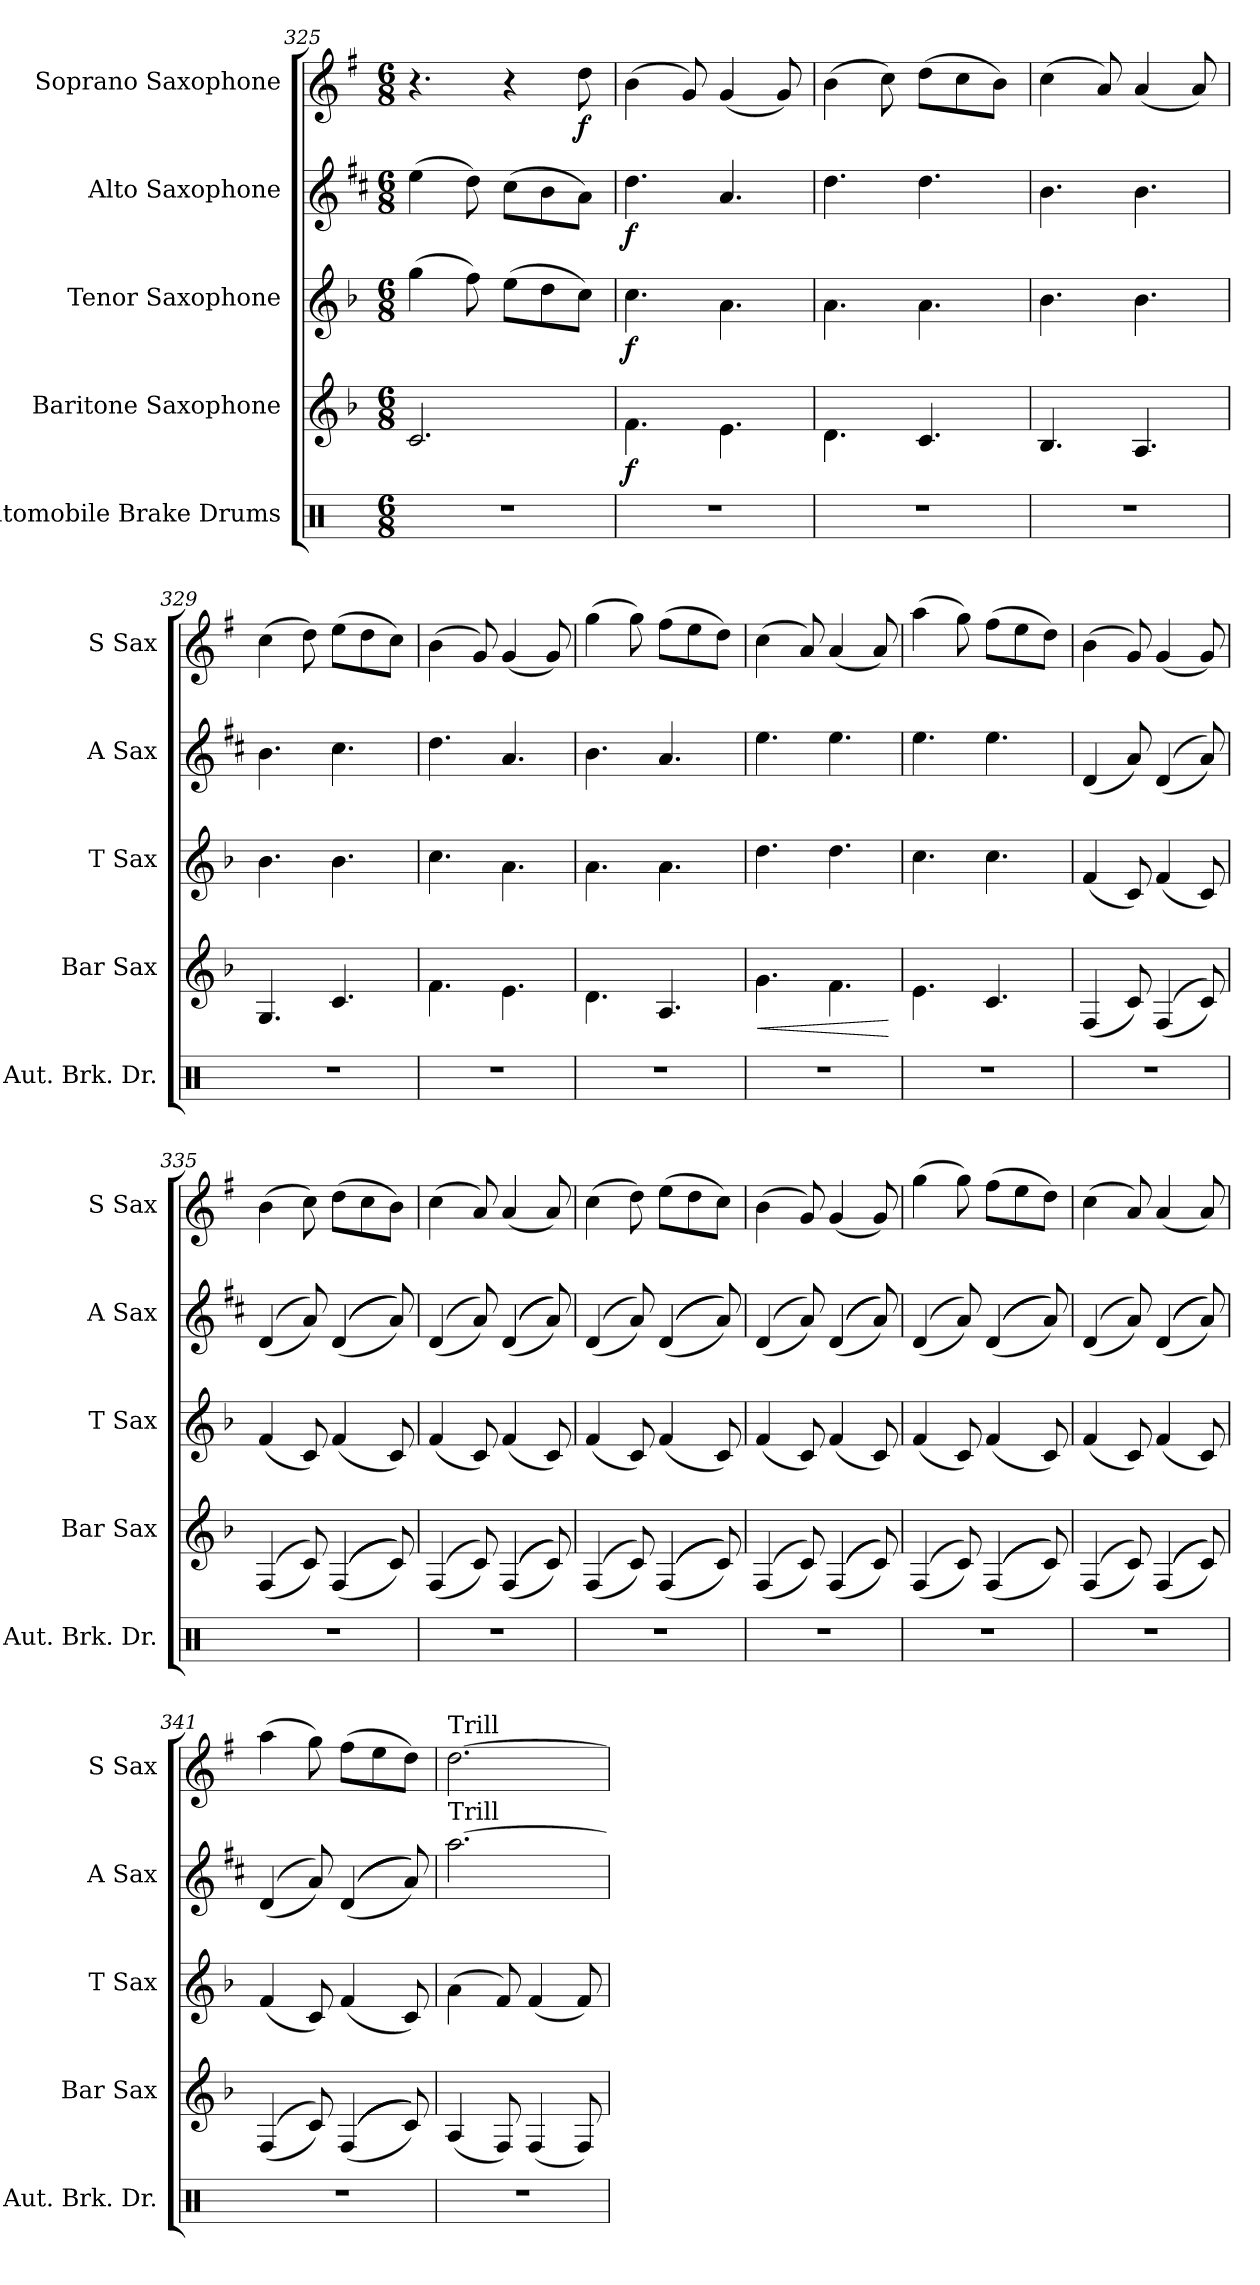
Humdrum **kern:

**kern	**kern	**dynam	**kern	**dynam	**kern	**dynam	**kern	**dynam
*part5	*part4	*part4	*part3	*part3	*part2	*part2	*part1	*part1
*staff5	*staff4	*staff4	*staff3	*staff3	*staff2	*staff2	*staff1	*staff1
*I"Automobile Brake Drums	*I"Baritone Saxophone	*	*I"Tenor Saxophone	*	*I"Alto Saxophone	*	*I"Soprano Saxophone	*
*I'Aut. Brk. Dr.	*I'Bar Sax	*	*I'T Sax	*	*I'A Sax	*	*I'S Sax	*
*clefX	*clefG2	*	*clefG2	*	*clefG2	*	*clefG2	*
*	*ITrd12c21	*	*ITrd8c14	*	*ITrd5c9	*	*ITrd1c2	*
*k[]	*k[b-]	*	*k[b-]	*	*k[b-]	*	*k[b-]	*
*M6/8	*M6/8	*	*M6/8	*	*M6/8	*	*M6/8	*
=325	=325	=325	=325	=325	=325	=325	=325	=325
2.r	2.C/	.	(4g\	.	(4g\	.	4.r	.
.	.	.	8f\)	.	8f\)	.	.	.
.	.	.	(8e\L	.	(8e\L	.	4r	.
.	.	.	8d\	.	8d\	.	.	.
!	!	!	!	!	!	!	!	!LO:DY:b
.	.	.	8c\J)	.	8c\J)	.	8cc\	f
=326	=326	=326	=326	=326	=326	=326	=326	=326
!	!	!LO:DY:b	!	!LO:DY:b	!	!LO:DY:b	!	!
2.r	4.F\	f	4.c\	f	4.f\	f	(4a\	.
.	.	.	.	.	.	.	8f/)	.
.	4.E\	.	4.A\	.	4.c/	.	(4f/	.
.	.	.	.	.	.	.	8f/)	.
=327	=327	=327	=327	=327	=327	=327	=327	=327
2.r	4.D\	.	4.A\	.	4.f\	.	(4a\	.
.	.	.	.	.	.	.	8b-\)	.
.	4.C/	.	4.A\	.	4.f\	.	(8cc\L	.
.	.	.	.	.	.	.	8b-\	.
.	.	.	.	.	.	.	8a\J)	.
=328	=328	=328	=328	=328	=328	=328	=328	=328
2.r	4.BB-/	.	4.B-\	.	4.d\	.	(4b-\	.
.	.	.	.	.	.	.	8g/)	.
.	4.AA/	.	4.B-\	.	4.d\	.	(4g/	.
.	.	.	.	.	.	.	8g/)	.
!!LO:LB:g=z
=329	=329	=329	=329	=329	=329	=329	=329	=329
2.r	4.GG/	.	4.B-\	.	4.d\	.	(4b-\	.
.	.	.	.	.	.	.	8cc\)	.
.	4.C/	.	4.B-\	.	4.e\	.	(8dd\L	.
.	.	.	.	.	.	.	8cc\	.
.	.	.	.	.	.	.	8b-\J)	.
=330	=330	=330	=330	=330	=330	=330	=330	=330
2.r	4.F\	.	4.c\	.	4.f\	.	(4a\	.
.	.	.	.	.	.	.	8f/)	.
.	4.E\	.	4.A\	.	4.c/	.	(4f/	.
.	.	.	.	.	.	.	8f/)	.
=331	=331	=331	=331	=331	=331	=331	=331	=331
2.r	4.D\	.	4.A\	.	4.d\	.	(4ff\	.
.	.	.	.	.	.	.	8ff\)	.
.	4.AA/	.	4.A\	.	4.c/	.	(8ee\L	.
.	.	.	.	.	.	.	8dd\	.
.	.	.	.	.	.	.	8cc\J)	.
=332	=332	=332	=332	=332	=332	=332	=332	=332
!	!	!LO:HP:b	!	!	!	!	!	!
2.r	4.G\	<	4.d\	.	4.g\	.	(4b-\	.
.	.	.	.	.	.	.	8g/)	.
.	4.F\	.	4.d\	.	4.g\	.	(4g/	.
.	.	.	.	.	.	.	8g/)	.
.	.	[	.	.	.	.	.	.
=333	=333	=333	=333	=333	=333	=333	=333	=333
2.r	4.E\	.	4.c\	.	4.g\	.	(4gg\	.
.	.	.	.	.	.	.	8ff\)	.
.	4.C/	.	4.c\	.	4.g\	.	(8ee\L	.
.	.	.	.	.	.	.	8dd\	.
.	.	.	.	.	.	.	8cc\J)	.
=334	=334	=334	=334	=334	=334	=334	=334	=334
2.r	(4FF/	.	(4F/	.	(4F/	.	(4a\	.
.	8C/)	.	8C/)	.	8c/)	.	8f/)	.
.	((4FF/	.	(4F/	.	((4F/	.	(4f/	.
.	8C/))	.	8C/)	.	8c/))	.	8f/)	.
!!LO:PB:g=z
=335	=335	=335	=335	=335	=335	=335	=335	=335
2.r	((4FF/	.	(4F/	.	((4F/	.	(4a\	.
.	8C/))	.	8C/)	.	8c/))	.	8b-\)	.
.	((((4FF/	.	(4F/	.	((((4F/	.	(8cc\L	.
.	.	.	.	.	.	.	8b-\	.
.	8C/))))	.	8C/)	.	8c/))))	.	8a\J)	.
=336	=336	=336	=336	=336	=336	=336	=336	=336
2.r	((4FF/	.	(4F/	.	((4F/	.	(4b-\	.
.	8C/))	.	8C/)	.	8c/))	.	8g/)	.
.	((((4FF/	.	(4F/	.	((((4F/	.	(4g/	.
.	8C/))))	.	8C/)	.	8c/))))	.	8g/)	.
=337	=337	=337	=337	=337	=337	=337	=337	=337
2.r	((4FF/	.	(4F/	.	((4F/	.	(4b-\	.
.	8C/))	.	8C/)	.	8c/))	.	8cc\)	.
.	((((4FF/	.	(4F/	.	((((4F/	.	(8dd\L	.
.	.	.	.	.	.	.	8cc\	.
.	8C/))))	.	8C/)	.	8c/))))	.	8b-\J)	.
=338	=338	=338	=338	=338	=338	=338	=338	=338
2.r	((4FF/	.	(4F/	.	((4F/	.	(4a\	.
.	8C/))	.	8C/)	.	8c/))	.	8f/)	.
.	((((4FF/	.	(4F/	.	((((4F/	.	(4f/	.
.	8C/))))	.	8C/)	.	8c/))))	.	8f/)	.
=339	=339	=339	=339	=339	=339	=339	=339	=339
2.r	((4FF/	.	(4F/	.	((4F/	.	(4ff\	.
.	8C/))	.	8C/)	.	8c/))	.	8ff\)	.
.	((((4FF/	.	(4F/	.	((((4F/	.	(8ee\L	.
.	.	.	.	.	.	.	8dd\	.
.	8C/))))	.	8C/)	.	8c/))))	.	8cc\J)	.
=340	=340	=340	=340	=340	=340	=340	=340	=340
2.r	((4FF/	.	(4F/	.	((4F/	.	(4b-\	.
.	8C/))	.	8C/)	.	8c/))	.	8g/)	.
.	((((4FF/	.	(4F/	.	((((4F/	.	(4g/	.
.	8C/))))	.	8C/)	.	8c/))))	.	8g/)	.
!!LO:LB:g=z
=341	=341	=341	=341	=341	=341	=341	=341	=341
2.r	((4FF/	.	(4F/	.	((4F/	.	(4gg\	.
.	8C/))	.	8C/)	.	8c/))	.	8ff\)	.
.	((((4FF/	.	(4F/	.	((((4F/	.	(8ee\L	.
.	.	.	.	.	.	.	8dd\	.
.	8C/))))	.	8C/)	.	8c/))))	.	8cc\J)	.
=342	=342	=342	=342	=342	=342	=342	=342	=342
!	!	!	!	!	!	!	!LO:TX:a:t=Trill	!
!	!	!	!	!	!LO:TX:a:t=Trill	!	!	!
2.r	(4AA/	.	(4A\	.	[2.cc\	.	[2.cc\	.
.	8FF/)	.	8F/)	.	.	.	.	.
.	(4FF/	.	(4F/	.	.	.	.	.
.	8FF/)	.	8F/)	.	.	.	.	.
=	=	=	=	=	=	=	=	=
*-	*-	*-	*-	*-	*-	*-	*-	*-
